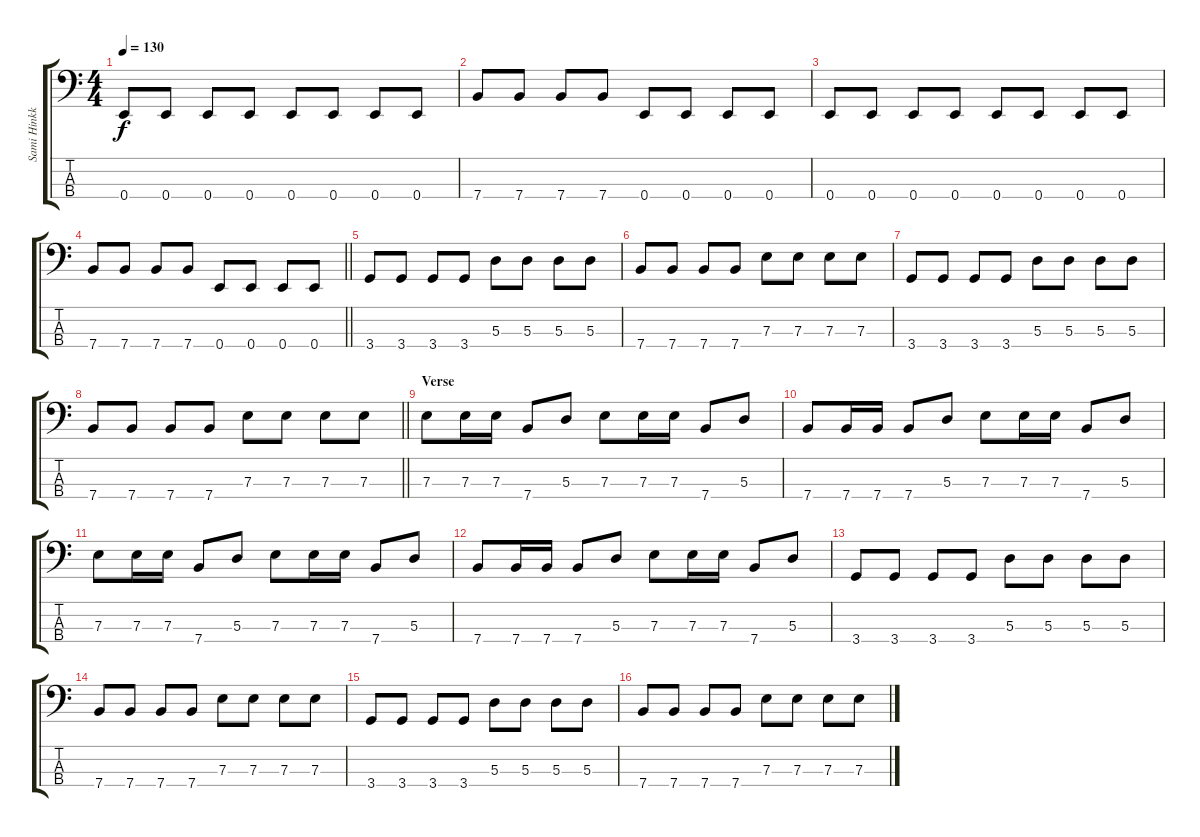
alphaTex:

\track ("Sami Hinkka" "Sami Hinkk") {instrument electricbassfinger}
\staff {score tabs}
\tuning (G2 D2 A1 E1) {hide}
\ts (4 4)
\tempo 130
\clef f4
\ks c
0.4.8{dy f} 0.4.8 0.4.8 0.4.8 0.4.8 0.4.8 0.4.8 0.4.8 |
7.4.8 7.4.8 7.4.8 7.4.8 0.4.8 0.4.8 0.4.8 0.4.8 |
0.4.8 0.4.8 0.4.8 0.4.8 0.4.8 0.4.8 0.4.8 0.4.8 |
\barLineRight lightlight
7.4.8 7.4.8 7.4.8 7.4.8 0.4.8 0.4.8 0.4.8 0.4.8 |
\section ("" "")
3.4.8 3.4.8 3.4.8 3.4.8 5.3.8 5.3.8 5.3.8 5.3.8 |
7.4.8 7.4.8 7.4.8 7.4.8 7.3.8 7.3.8 7.3.8 7.3.8 |
3.4.8 3.4.8 3.4.8 3.4.8 5.3.8 5.3.8 5.3.8 5.3.8 |
\barLineRight lightlight
7.4.8 7.4.8 7.4.8 7.4.8 7.3.8 7.3.8 7.3.8 7.3.8 |
\section ("" "Verse")
7.3.8 7.3.16 7.3.16 7.4.8 5.3.8 7.3.8 7.3.16 7.3.16 7.4.8 5.3.8 |
7.4.8 7.4.16 7.4.16 7.4.8 5.3.8 7.3.8 7.3.16 7.3.16 7.4.8 5.3.8 |
7.3.8 7.3.16 7.3.16 7.4.8 5.3.8 7.3.8 7.3.16 7.3.16 7.4.8 5.3.8 |
7.4.8 7.4.16 7.4.16 7.4.8 5.3.8 7.3.8 7.3.16 7.3.16 7.4.8 5.3.8 |
3.4.8 3.4.8 3.4.8 3.4.8 5.3.8 5.3.8 5.3.8 5.3.8 |
7.4.8 7.4.8 7.4.8 7.4.8 7.3.8 7.3.8 7.3.8 7.3.8 |
3.4.8 3.4.8 3.4.8 3.4.8 5.3.8 5.3.8 5.3.8 5.3.8 |
7.4.8 7.4.8 7.4.8 7.4.8 7.3.8 7.3.8 7.3.8 7.3.8
